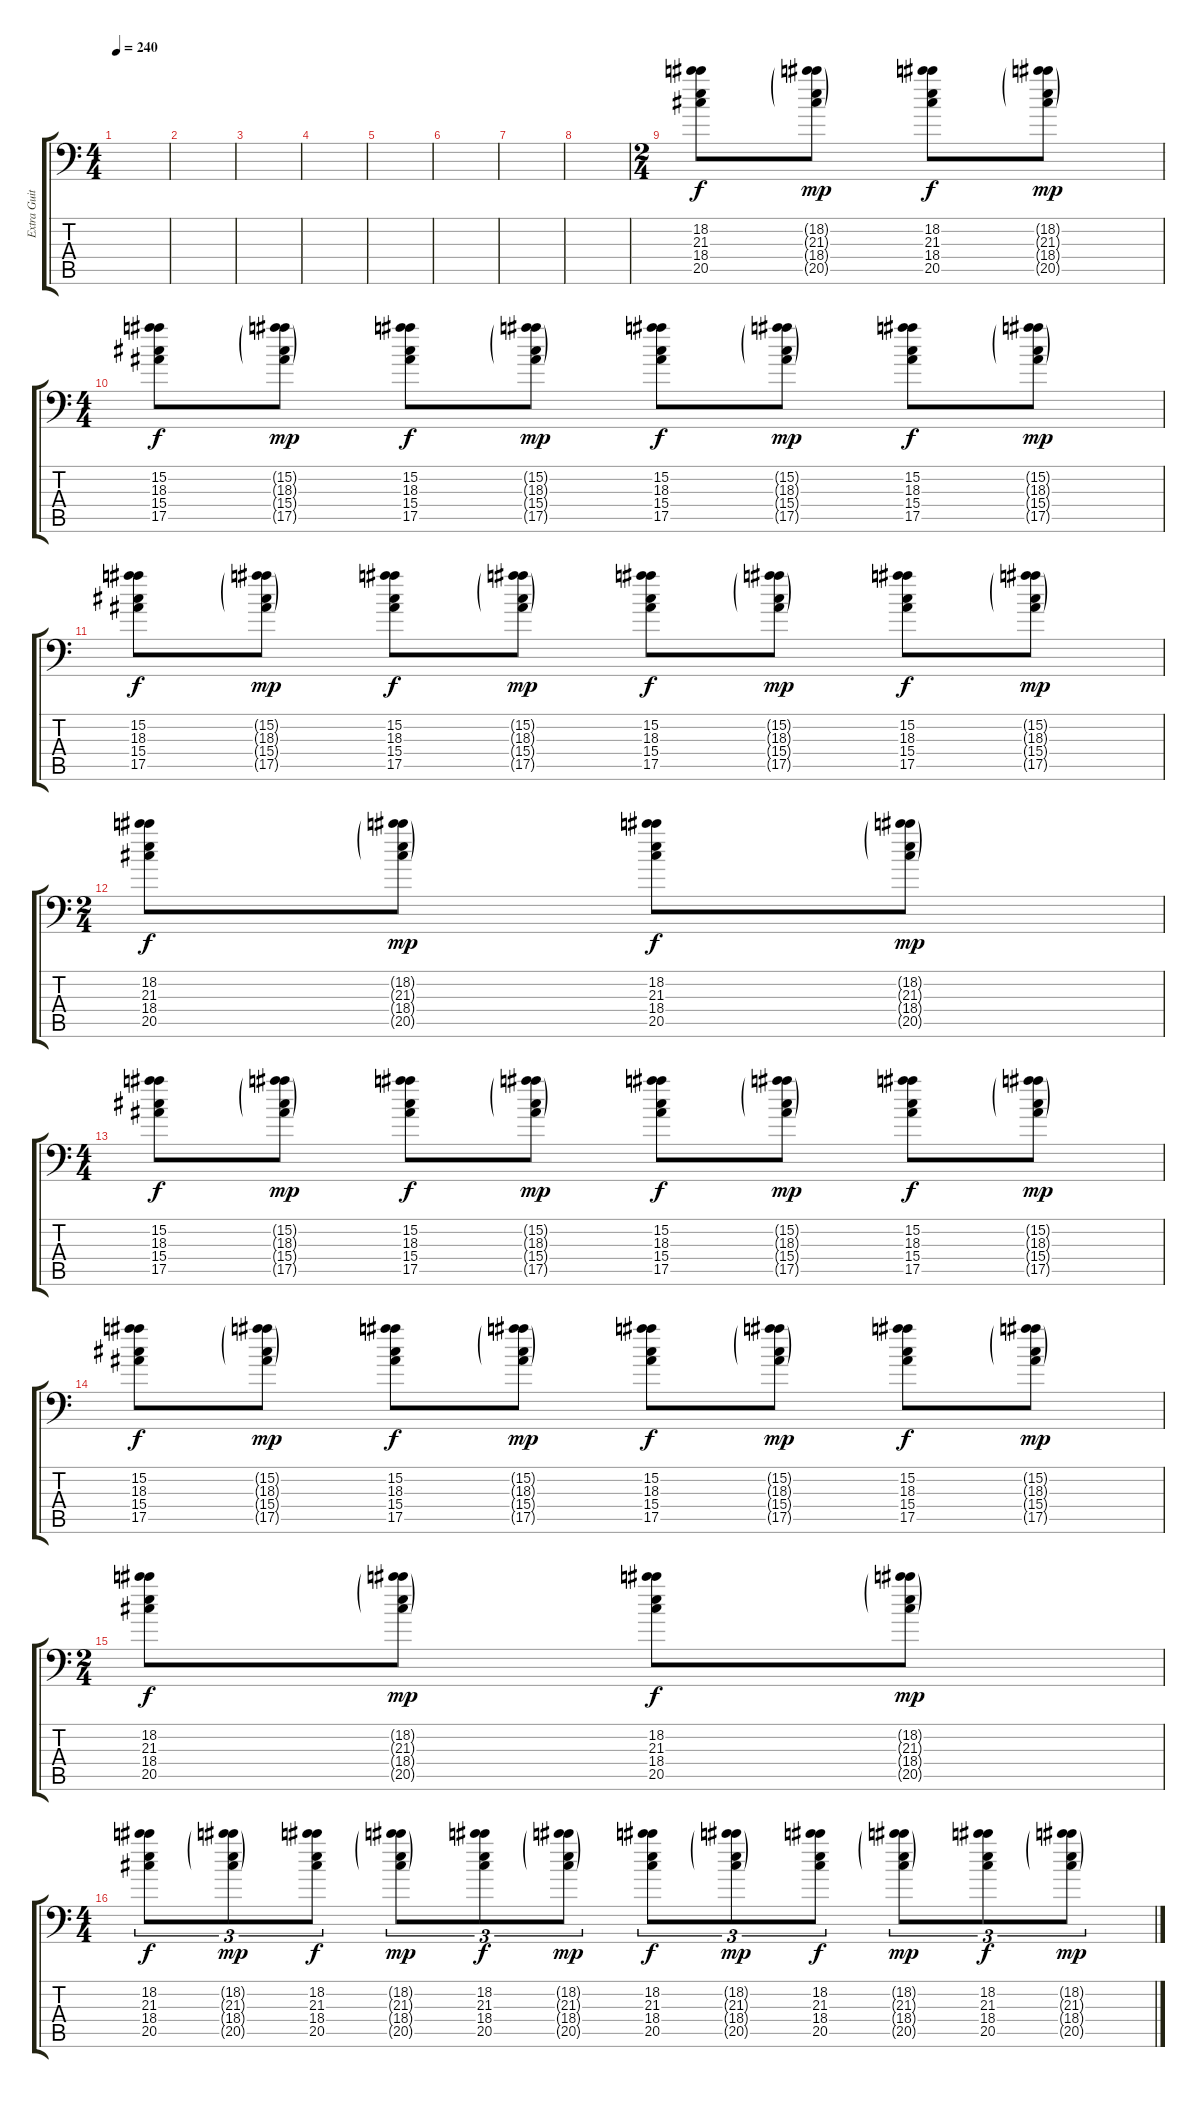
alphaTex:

\track ("Extra Guitar" "Extra Guit") {instrument overdrivenguitar}
\staff {score tabs}
\tuning (C4 G3 Eb3 Bb2 F2 Bb1) {hide}
\ts (4 4)
\tempo 240
\clef f4
\ks c
|
|
|
|
|
|
|
|
\ts (2 4)
(18.2 21.3 18.4 20.5).8{dy f volume 13 balance 5} (18.2{g} 21.3{g} 18.4{g} 20.5{g}).8{dy mp} (18.2 21.3 18.4 20.5).8{dy f balance 11} (18.2{g} 21.3{g} 18.4{g} 20.5{g}).8{dy mp} |
\ts (4 4)
(15.2 18.3 15.4 17.5).8{dy f balance 3} (15.2{g} 18.3{g} 15.4{g} 17.5{g}).8{dy mp} (15.2 18.3 15.4 17.5).8{dy f balance 13} (15.2{g} 18.3{g} 15.4{g} 17.5{g}).8{dy mp} (15.2 18.3 15.4 17.5).8{dy f balance 1} (15.2{g} 18.3{g} 15.4{g} 17.5{g}).8{dy mp} (15.2 18.3 15.4 17.5).8{dy f balance 15} (15.2{g} 18.3{g} 15.4{g} 17.5{g}).8{dy mp} |
(15.2 18.3 15.4 17.5).8{dy f balance 3} (15.2{g} 18.3{g} 15.4{g} 17.5{g}).8{dy mp} (15.2 18.3 15.4 17.5).8{dy f balance 13} (15.2{g} 18.3{g} 15.4{g} 17.5{g}).8{dy mp} (15.2 18.3 15.4 17.5).8{dy f balance 5} (15.2{g} 18.3{g} 15.4{g} 17.5{g}).8{dy mp} (15.2 18.3 15.4 17.5).8{dy f balance 11} (15.2{g} 18.3{g} 15.4{g} 17.5{g}).8{dy mp} |
\ts (2 4)
(18.2 21.3 18.4 20.5).8{dy f balance 3} (18.2{g} 21.3{g} 18.4{g} 20.5{g}).8{dy mp} (18.2 21.3 18.4 20.5).8{dy f balance 13} (18.2{g} 21.3{g} 18.4{g} 20.5{g}).8{dy mp} |
\ts (4 4)
(15.2 18.3 15.4 17.5).8{dy f balance 1} (15.2{g} 18.3{g} 15.4{g} 17.5{g}).8{dy mp} (15.2 18.3 15.4 17.5).8{dy f balance 15} (15.2{g} 18.3{g} 15.4{g} 17.5{g}).8{dy mp} (15.2 18.3 15.4 17.5).8{dy f balance 3} (15.2{g} 18.3{g} 15.4{g} 17.5{g}).8{dy mp} (15.2 18.3 15.4 17.5).8{dy f balance 13} (15.2{g} 18.3{g} 15.4{g} 17.5{g}).8{dy mp} |
(15.2 18.3 15.4 17.5).8{dy f balance 5} (15.2{g} 18.3{g} 15.4{g} 17.5{g}).8{dy mp} (15.2 18.3 15.4 17.5).8{dy f balance 11} (15.2{g} 18.3{g} 15.4{g} 17.5{g}).8{dy mp} (15.2 18.3 15.4 17.5).8{dy f balance 3} (15.2{g} 18.3{g} 15.4{g} 17.5{g}).8{dy mp} (15.2 18.3 15.4 17.5).8{dy f balance 13} (15.2{g} 18.3{g} 15.4{g} 17.5{g}).8{dy mp} |
\ts (2 4)
(18.2 21.3 18.4 20.5).8{dy f balance 1} (18.2{g} 21.3{g} 18.4{g} 20.5{g}).8{dy mp} (18.2 21.3 18.4 20.5).8{dy f balance 15} (18.2{g} 21.3{g} 18.4{g} 20.5{g}).8{dy mp} |
\ts (4 4)
(18.2 21.3 18.4 20.5).8{tu (3 2) dy f balance 3} (18.2{g} 21.3{g} 18.4{g} 20.5{g}).8{tu (3 2) dy mp} (18.2 21.3 18.4 20.5).8{tu (3 2) dy f balance 13} (18.2{g} 21.3{g} 18.4{g} 20.5{g}).8{tu (3 2) dy mp} (18.2 21.3 18.4 20.5).8{tu (3 2) dy f balance 5} (18.2{g} 21.3{g} 18.4{g} 20.5{g}).8{tu (3 2) dy mp} (18.2 21.3 18.4 20.5).8{tu (3 2) dy f balance 11} (18.2{g} 21.3{g} 18.4{g} 20.5{g}).8{tu (3 2) dy mp} (18.2 21.3 18.4 20.5).8{tu (3 2) dy f balance 3} (18.2{g} 21.3{g} 18.4{g} 20.5{g}).8{tu (3 2) dy mp} (18.2 21.3 18.4 20.5).8{tu (3 2) dy f balance 13} (18.2{g} 21.3{g} 18.4{g} 20.5{g}).8{tu (3 2) dy mp}
